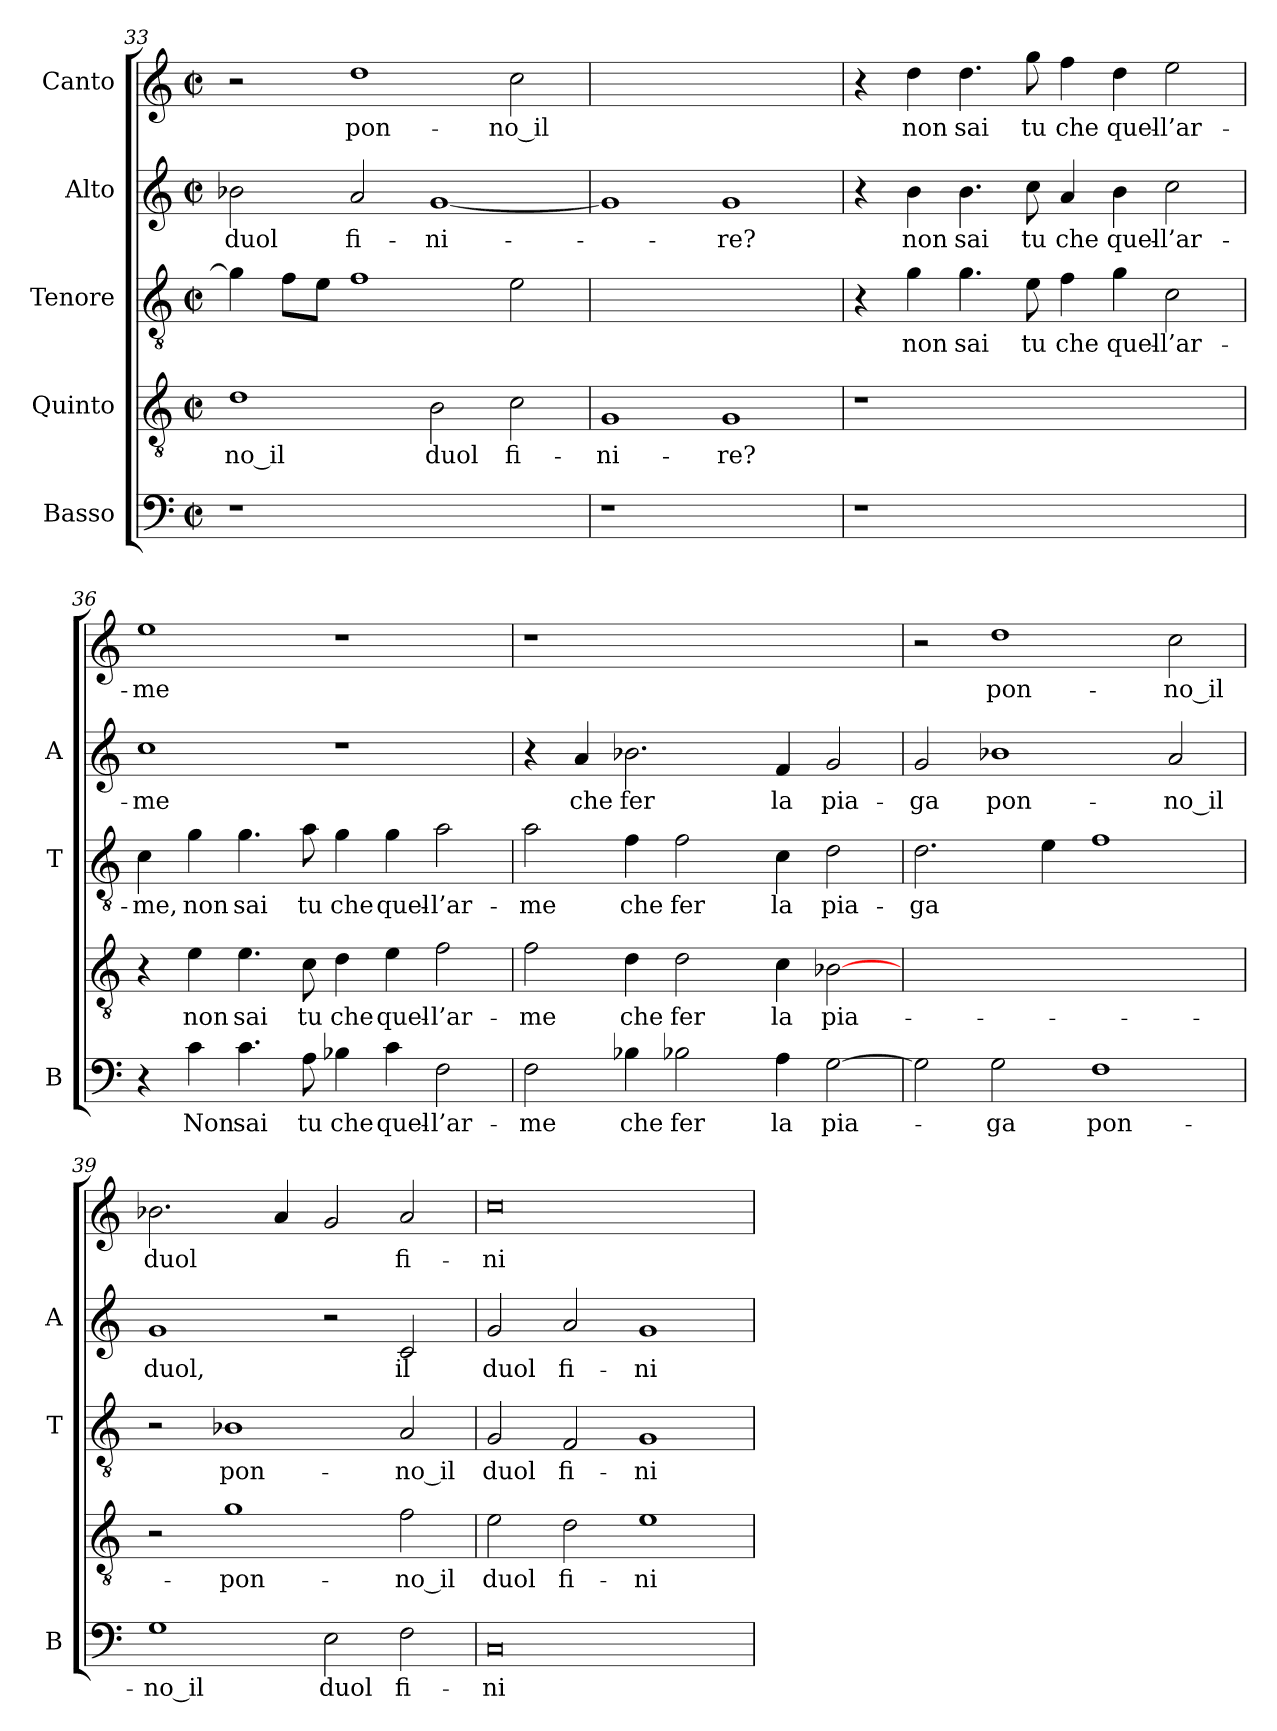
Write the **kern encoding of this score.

**kern	**text	**kern	**text	**kern	**text	**kern	**text	**kern	**text
*part5	*part5	*part4	*part4	*part3	*part3	*part2	*part2	*part1	*part1
*staff5	*staff5	*staff4	*staff4	*staff3	*staff3	*staff2	*staff2	*staff1	*staff1
*I"Basso	*	*I"Quinto	*	*I"Tenore	*	*I"Alto	*	*I"Canto	*
*I'B	*	*	*	*I'T	*	*I'A	*	*	*
*clefF4	*	*clefGv2	*	*clefGv2	*	*clefG2	*	*clefG2	*
*k[]	*	*k[]	*	*k[]	*	*k[]	*	*k[]	*
*C:	*	*C:	*	*C:	*	*C:	*	*C:	*
*M2/2	*	*M2/2	*	*M2/2	*	*M2/2	*	*M2/2	*
*met(c|)	*	*met(c|)	*	*met(c|)	*	*met(c|)	*	*met(c|)	*
=33	=33	=33	=33	=33	=33	=33	=33	=33	=33
1r	.	1d	-no_il	4g]	.	2b-X	-duol	2r	.
.	.	.	.	8fL	.	.	.	.	.
.	.	.	.	8eJ	.	.	.	.	.
.	.	.	.	1f	.	2a	fi-	1dd	pon-
1ryy	.	2B	-duol	.	.	[1g	ni-	.	.
.	.	2c	fi-	2e	.	.	.	2cc	-no_il
=34	=34	=34	=34	=34	=34	=34	=34	=34	=34
1r	.	1G	ni-	0ryy	.	1g]	.	0ryy	.
1ryy	.	1G	-re?	.	.	1g	-re?	.	.
=35	=35	=35	=35	=35	=35	=35	=35	=35	=35
1r	.	1r	.	4r	.	4r	.	4r	.
.	.	.	.	4g	-non	4b	-non	4dd	-non
.	.	.	.	4.g	-sai	4.b	-sai	4.dd	-sai
.	.	.	.	8e	-tu	8cc	-tu	8gg	-tu
1ryy	.	1ryy	.	4f	-che	4a	-che	4ff	-che
.	.	.	.	4g	quel-	4b	quel-	4dd	quel-
.	.	.	.	2c	l’ar-	2cc	l’ar-	2ee	l’ar-
=36	=36	=36	=36	=36	=36	=36	=36	=36	=36
4r	.	4r	.	4c	-me,	1cc	-me	1ee	-me
4c	-Non	4e	-non	4g	-non	.	.	.	.
4.c	-sai	4.e	-sai	4.g	-sai	.	.	.	.
8A	-tu	8c	-tu	8a	-tu	.	.	.	.
4B-X	-che	4d	-che	4g	-che	1r	.	1r	.
4c	quel-	4e	quel-	4g	quel-	.	.	.	.
2F	l’ar-	2f	l’ar-	2a	l’ar-	.	.	.	.
=37	=37	=37	=37	=37	=37	=37	=37	=37	=37
2F	-me	2f	-me	2a	-me	4r	.	1r	.
.	.	.	.	.	.	4a	-che	.	.
4B-X	-che	4d	-che	4f	-che	2.b-X	-fer	.	.
2B-X	-fer	2d	-fer	2f	-fer	.	.	.	.
.	.	.	.	.	.	.	.	1ryy	.
4A	-la	4c	-la	4c	-la	4f	-la	.	.
[2G	pia-	[2B-X	pia-	2d	pia-	2g	pia-	.	.
=38	=38	=38	=38	=38	=38	=38	=38	=38	=38
2G]	.	0ryy	.	2.d	-ga	2g	-ga	2r	.
2G	-ga	.	.	.	.	1b-X	pon-	1dd	pon-
.	.	.	.	4e	.	.	.	.	.
1F	pon-	.	.	1f	.	.	.	.	.
.	.	.	.	.	.	2a	-no_il	2cc	-no_il
=39	=39	=39	=39	=39	=39	=39	=39	=39	=39
1G	-no_il	2r	.	2r	.	1g	-duol,	2.b-X	-duol
.	.	1g	pon-	1B-X	pon-	.	.	.	.
.	.	.	.	.	.	.	.	4a	.
2E	-duol	.	.	.	.	2r	.	2g	.
2F	fi-	2f	-no_il	2A	-no_il	2c	-il	2a	fi-
=40	=40	=40	=40	=40	=40	=40	=40	=40	=40
0C	ni-	2e	-duol	2G	-duol	2g	-duol	0cc	ni-
.	.	2d	fi-	2F	fi-	2a	fi-	.	.
.	.	1e	ni-	1G	ni-	1g	ni-	.	.
=	=	=	=	=	=	=	=	=	=
*-	*-	*-	*-	*-	*-	*-	*-	*-	*-
